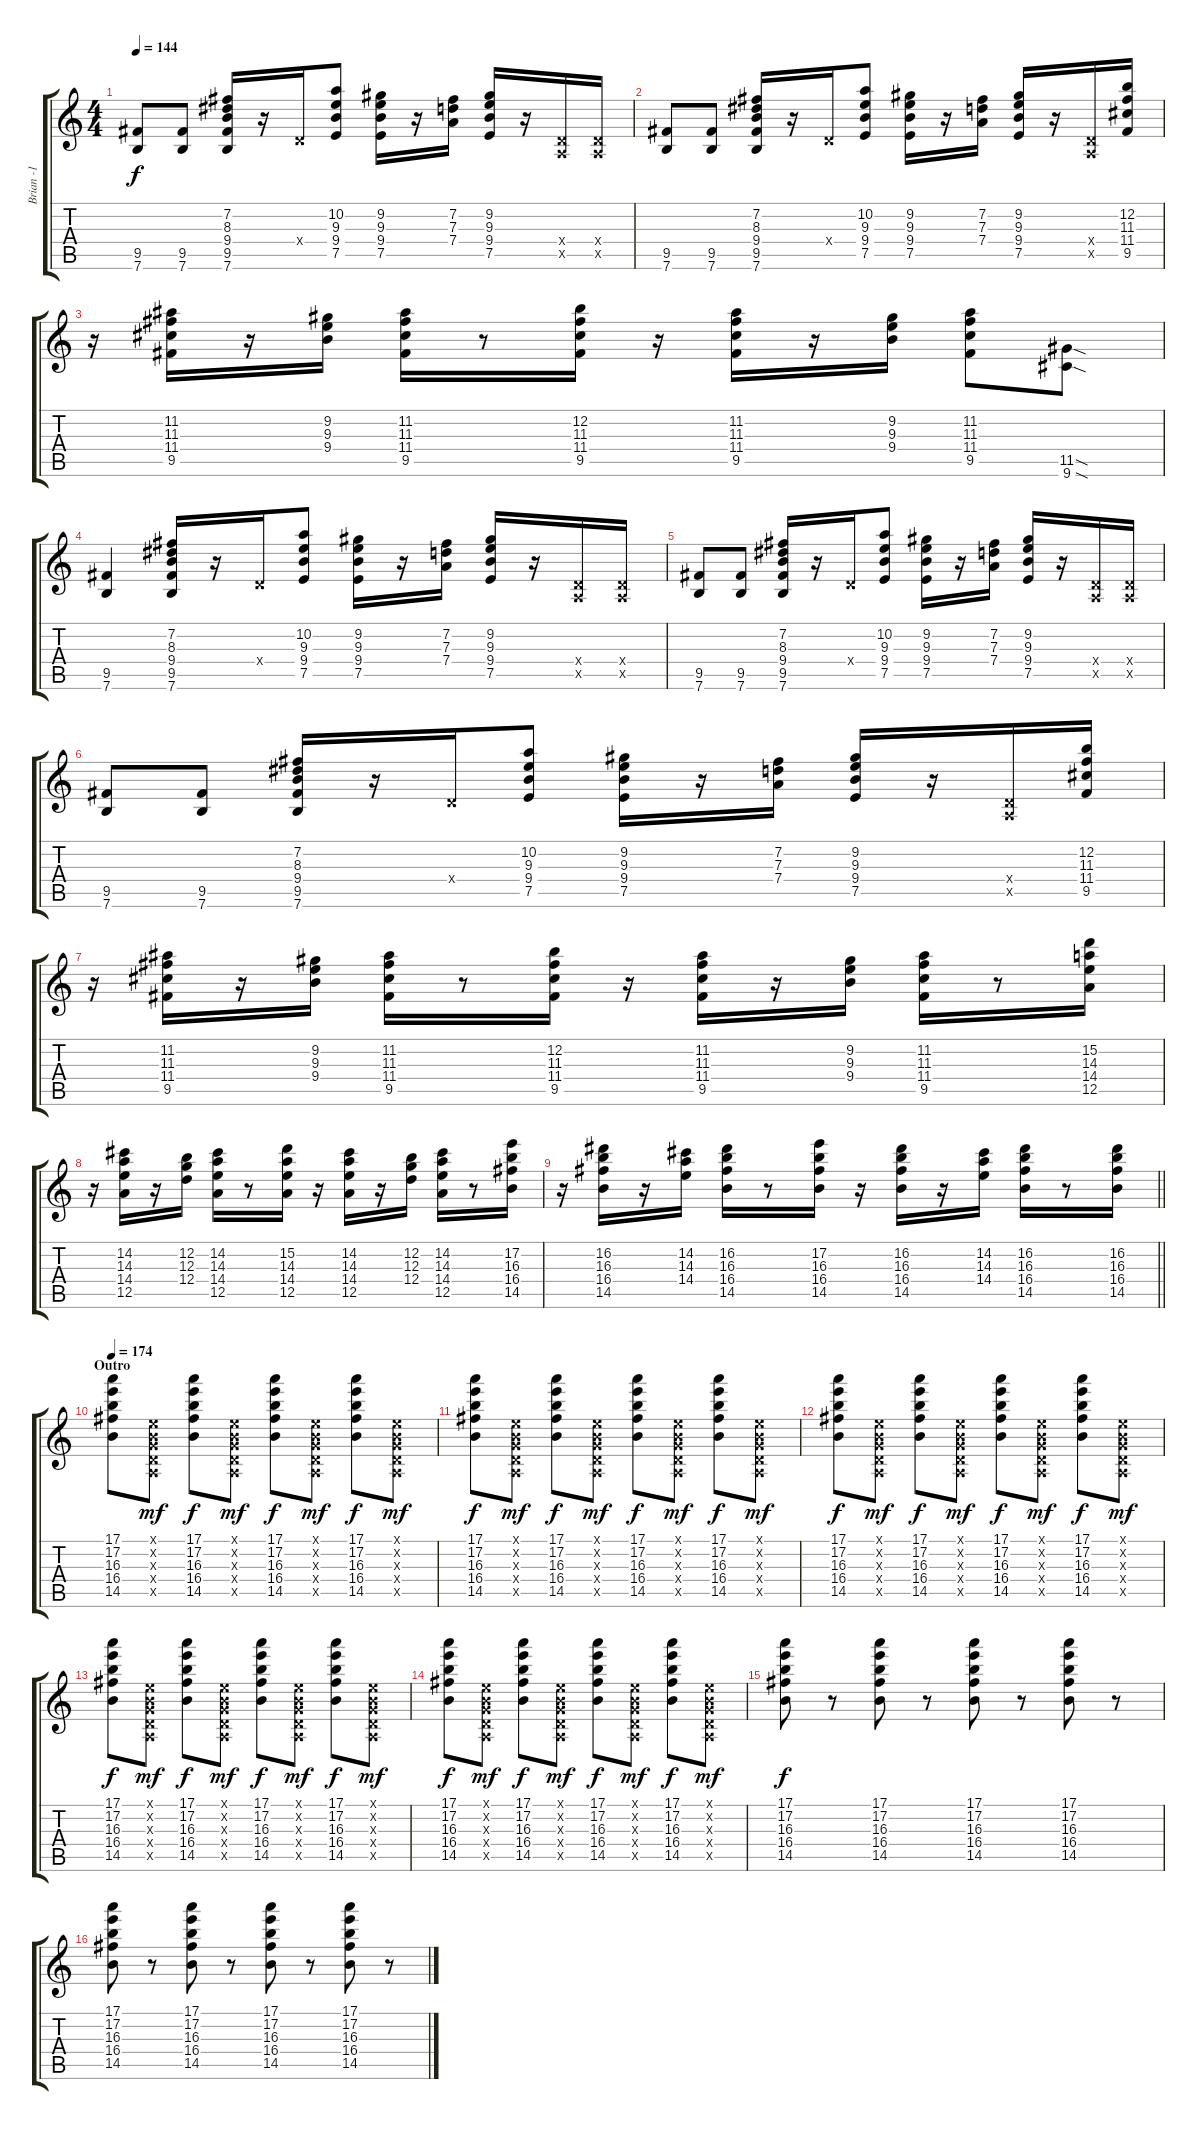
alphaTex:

\track ("Brian -1" "Brian -1") {instrument overdrivenguitar}
\staff {score tabs}
\tuning (E4 B3 G3 D3 A2 E2) {hide}
\ts (4 4)
\tempo 144
\clef g2
\ks c
(9.5 7.6).8{dy f} (9.5 7.6).8 (7.2 8.3 9.4 9.5 7.6).16 r.16 0.4{x}.16 (10.2 9.3 9.4 7.5).8 (9.2 9.3 9.4 7.5).16 r.16 (7.2 7.3 7.4).16 (9.2 9.3 9.4 7.5).16 r.16 (0.4{x} 0.5{x}).16 (0.4{x} 0.5{x}).16 |
(9.5 7.6).8 (9.5 7.6).8 (7.2 8.3 9.4 9.5 7.6).16 r.16 0.4{x}.16 (10.2 9.3 9.4 7.5).8 (9.2 9.3 9.4 7.5).16 r.16 (7.2 7.3 7.4).16 (9.2 9.3 9.4 7.5).16 r.16 (0.4{x} 0.5{x}).16 (12.2 11.3 11.4 9.5).16 |
r.16 (11.2 11.3 11.4 9.5).16 r.16 (9.2 9.3 9.4).16 (11.2 11.3 11.4 9.5).16 r.8 (12.2 11.3 11.4 9.5).16 r.16 (11.2 11.3 11.4 9.5).16 r.16 (9.2 9.3 9.4).16 (11.2 11.3 11.4 9.5).8 (11.5{sod} 9.6{sod}).8 |
(9.5 7.6).4 (7.2 8.3 9.4 9.5 7.6).16 r.16 0.4{x}.16 (10.2 9.3 9.4 7.5).8 (9.2 9.3 9.4 7.5).16 r.16 (7.2 7.3 7.4).16 (9.2 9.3 9.4 7.5).16 r.16 (0.4{x} 0.5{x}).16 (0.4{x} 0.5{x}).16 |
(9.5 7.6).8 (9.5 7.6).8 (7.2 8.3 9.4 9.5 7.6).16 r.16 0.4{x}.16 (10.2 9.3 9.4 7.5).8 (9.2 9.3 9.4 7.5).16 r.16 (7.2 7.3 7.4).16 (9.2 9.3 9.4 7.5).16 r.16 (0.4{x} 0.5{x}).16 (0.4{x} 0.5{x}).16 |
(9.5 7.6).8 (9.5 7.6).8 (7.2 8.3 9.4 9.5 7.6).16 r.16 0.4{x}.16 (10.2 9.3 9.4 7.5).8 (9.2 9.3 9.4 7.5).16 r.16 (7.2 7.3 7.4).16 (9.2 9.3 9.4 7.5).16 r.16 (0.4{x} 0.5{x}).16 (12.2 11.3 11.4 9.5).16 |
r.16 (11.2 11.3 11.4 9.5).16 r.16 (9.2 9.3 9.4).16 (11.2 11.3 11.4 9.5).16 r.8 (12.2 11.3 11.4 9.5).16 r.16 (11.2 11.3 11.4 9.5).16 r.16 (9.2 9.3 9.4).16 (11.2 11.3 11.4 9.5).16 r.8 (15.2 14.3 14.4 12.5).16 |
r.16 (14.2 14.3 14.4 12.5).16 r.16 (12.2 12.3 12.4).16 (14.2 14.3 14.4 12.5).16 r.8 (15.2 14.3 14.4 12.5).16 r.16 (14.2 14.3 14.4 12.5).16 r.16 (12.2 12.3 12.4).16 (14.2 14.3 14.4 12.5).16 r.8 (17.2 16.3 16.4 14.5).16 |
\barLineRight lightlight
r.16 (16.2 16.3 16.4 14.5).16 r.16 (14.2 14.3 14.4).16 (16.2 16.3 16.4 14.5).16 r.8 (17.2 16.3 16.4 14.5).16 r.16 (16.2 16.3 16.4 14.5).16 r.16 (14.2 14.3 14.4).16 (16.2 16.3 16.4 14.5).16 r.8 (16.2 16.3 16.4 14.5).16 |
\section ("" "Outro")
\tempo 174
(17.1 17.2 16.3 16.4 14.5).8 (0.1{x} 0.2{x} 0.3{x} 0.4{x} 0.5{x}).8{dy mf} (17.1 17.2 16.3 16.4 14.5).8{dy f} (0.1{x} 0.2{x} 0.3{x} 0.4{x} 0.5{x}).8{dy mf} (17.1 17.2 16.3 16.4 14.5).8{dy f} (0.1{x} 0.2{x} 0.3{x} 0.4{x} 0.5{x}).8{dy mf} (17.1 17.2 16.3 16.4 14.5).8{dy f} (0.1{x} 0.2{x} 0.3{x} 0.4{x} 0.5{x}).8{dy mf} |
(17.1 17.2 16.3 16.4 14.5).8{dy f} (0.1{x} 0.2{x} 0.3{x} 0.4{x} 0.5{x}).8{dy mf} (17.1 17.2 16.3 16.4 14.5).8{dy f} (0.1{x} 0.2{x} 0.3{x} 0.4{x} 0.5{x}).8{dy mf} (17.1 17.2 16.3 16.4 14.5).8{dy f} (0.1{x} 0.2{x} 0.3{x} 0.4{x} 0.5{x}).8{dy mf} (17.1 17.2 16.3 16.4 14.5).8{dy f} (0.1{x} 0.2{x} 0.3{x} 0.4{x} 0.5{x}).8{dy mf} |
(17.1 17.2 16.3 16.4 14.5).8{dy f} (0.1{x} 0.2{x} 0.3{x} 0.4{x} 0.5{x}).8{dy mf} (17.1 17.2 16.3 16.4 14.5).8{dy f} (0.1{x} 0.2{x} 0.3{x} 0.4{x} 0.5{x}).8{dy mf} (17.1 17.2 16.3 16.4 14.5).8{dy f} (0.1{x} 0.2{x} 0.3{x} 0.4{x} 0.5{x}).8{dy mf} (17.1 17.2 16.3 16.4 14.5).8{dy f} (0.1{x} 0.2{x} 0.3{x} 0.4{x} 0.5{x}).8{dy mf} |
(17.1 17.2 16.3 16.4 14.5).8{dy f volume 6} (0.1{x} 0.2{x} 0.3{x} 0.4{x} 0.5{x}).8{dy mf} (17.1 17.2 16.3 16.4 14.5).8{dy f} (0.1{x} 0.2{x} 0.3{x} 0.4{x} 0.5{x}).8{dy mf} (17.1 17.2 16.3 16.4 14.5).8{dy f} (0.1{x} 0.2{x} 0.3{x} 0.4{x} 0.5{x}).8{dy mf} (17.1 17.2 16.3 16.4 14.5).8{dy f} (0.1{x} 0.2{x} 0.3{x} 0.4{x} 0.5{x}).8{dy mf} |
(17.1 17.2 16.3 16.4 14.5).8{dy f} (0.1{x} 0.2{x} 0.3{x} 0.4{x} 0.5{x}).8{dy mf} (17.1 17.2 16.3 16.4 14.5).8{dy f} (0.1{x} 0.2{x} 0.3{x} 0.4{x} 0.5{x}).8{dy mf} (17.1 17.2 16.3 16.4 14.5).8{dy f} (0.1{x} 0.2{x} 0.3{x} 0.4{x} 0.5{x}).8{dy mf} (17.1 17.2 16.3 16.4 14.5).8{dy f} (0.1{x} 0.2{x} 0.3{x} 0.4{x} 0.5{x}).8{dy mf} |
(17.1 17.2 16.3 16.4 14.5).8{dy f} r.8 (17.1 17.2 16.3 16.4 14.5).8 r.8 (17.1 17.2 16.3 16.4 14.5).8 r.8 (17.1 17.2 16.3 16.4 14.5).8 r.8 |
(17.1 17.2 16.3 16.4 14.5).8 r.8 (17.1 17.2 16.3 16.4 14.5).8 r.8 (17.1 17.2 16.3 16.4 14.5).8 r.8 (17.1 17.2 16.3 16.4 14.5).8 r.8
